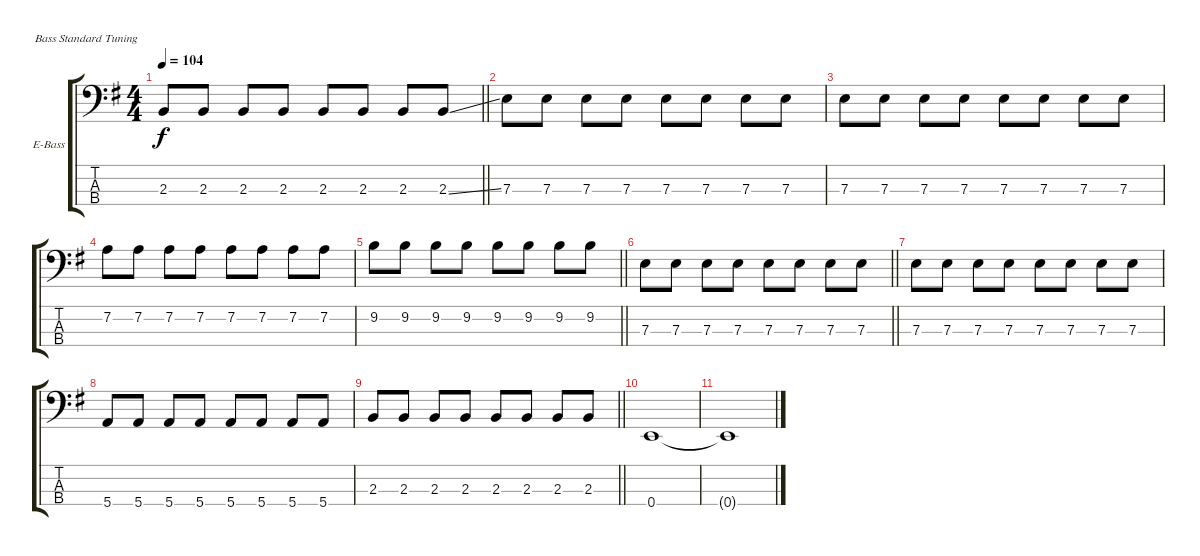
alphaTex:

\bracketExtendMode groupsimilarinstruments
\firstSystemTrackNameOrientation horizontal
\otherSystemsTrackNameOrientation horizontal
\track ("Bass" "E-Bass") {instrument electricbassfinger}
\staff {score tabs}
\tuning (G2 D2 A1 E1)
\ts (4 4)
\tempo 104
\clef f4
\barLineRight lightlight
\ks eminor
2.3.8{dy f} 2.3.8 2.3.8 2.3.8 2.3.8 2.3.8 2.3.8 2.3{ss}.8 |
\section ("" "")
7.3.8 7.3.8 7.3.8 7.3.8 7.3.8 7.3.8 7.3.8 7.3.8 |
7.3.8 7.3.8 7.3.8 7.3.8 7.3.8 7.3.8 7.3.8 7.3.8 |
7.2.8 7.2.8 7.2.8 7.2.8 7.2.8 7.2.8 7.2.8 7.2.8 |
\barLineRight lightlight
9.2.8 9.2.8 9.2.8 9.2.8 9.2.8 9.2.8 9.2.8 9.2.8 |
\barLineRight lightlight
7.3.8 7.3.8 7.3.8 7.3.8 7.3.8 7.3.8 7.3.8 7.3.8 |
\section ("" "")
7.3.8 7.3.8 7.3.8 7.3.8 7.3.8 7.3.8 7.3.8 7.3.8 |
5.4.8 5.4.8 5.4.8 5.4.8 5.4.8 5.4.8 5.4.8 5.4.8 |
\barLineRight lightlight
2.3.8 2.3.8 2.3.8 2.3.8 2.3.8 2.3.8 2.3.8 2.3.8 |
\section ("" "")
0.4.1 |
0.4{t}.1
